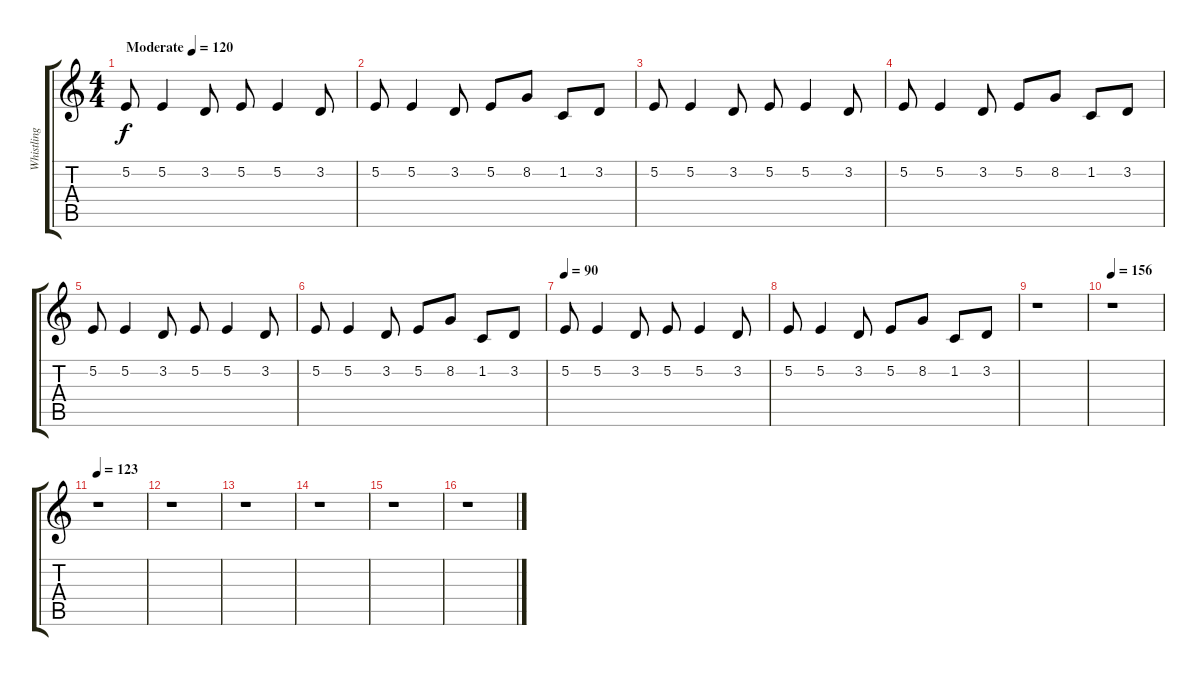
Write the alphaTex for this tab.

\track ("Whistling" "Whistling") {instrument stringensemble1}
\staff {score tabs}
\tuning (E4 B3 G3 D3 A2 E2) {hide}
\ts (4 4)
\tempo (120 "Moderate")
\clef g2
\ks c
5.2.8{dy f instrument stringensemble1} 5.2.4 3.2.8 5.2.8 5.2.4 3.2.8 |
5.2.8 5.2.4 3.2.8 5.2.8 8.2.8 1.2.8 3.2.8 |
5.2.8 5.2.4 3.2.8 5.2.8 5.2.4 3.2.8 |
5.2.8 5.2.4 3.2.8 5.2.8 8.2.8 1.2.8 3.2.8 |
5.2.8 5.2.4 3.2.8 5.2.8 5.2.4 3.2.8 |
5.2.8 5.2.4 3.2.8 5.2.8 8.2.8 1.2.8 3.2.8 |
\tempo 90
5.2.8 5.2.4 3.2.8 5.2.8 5.2.4 3.2.8 |
5.2.8 5.2.4 3.2.8 5.2.8 8.2.8 1.2.8 3.2.8 |
r.1 |
\tempo 156
r.1 |
\tempo 123
r.1 |
r.1 |
r.1 |
r.1 |
r.1 |
r.1
